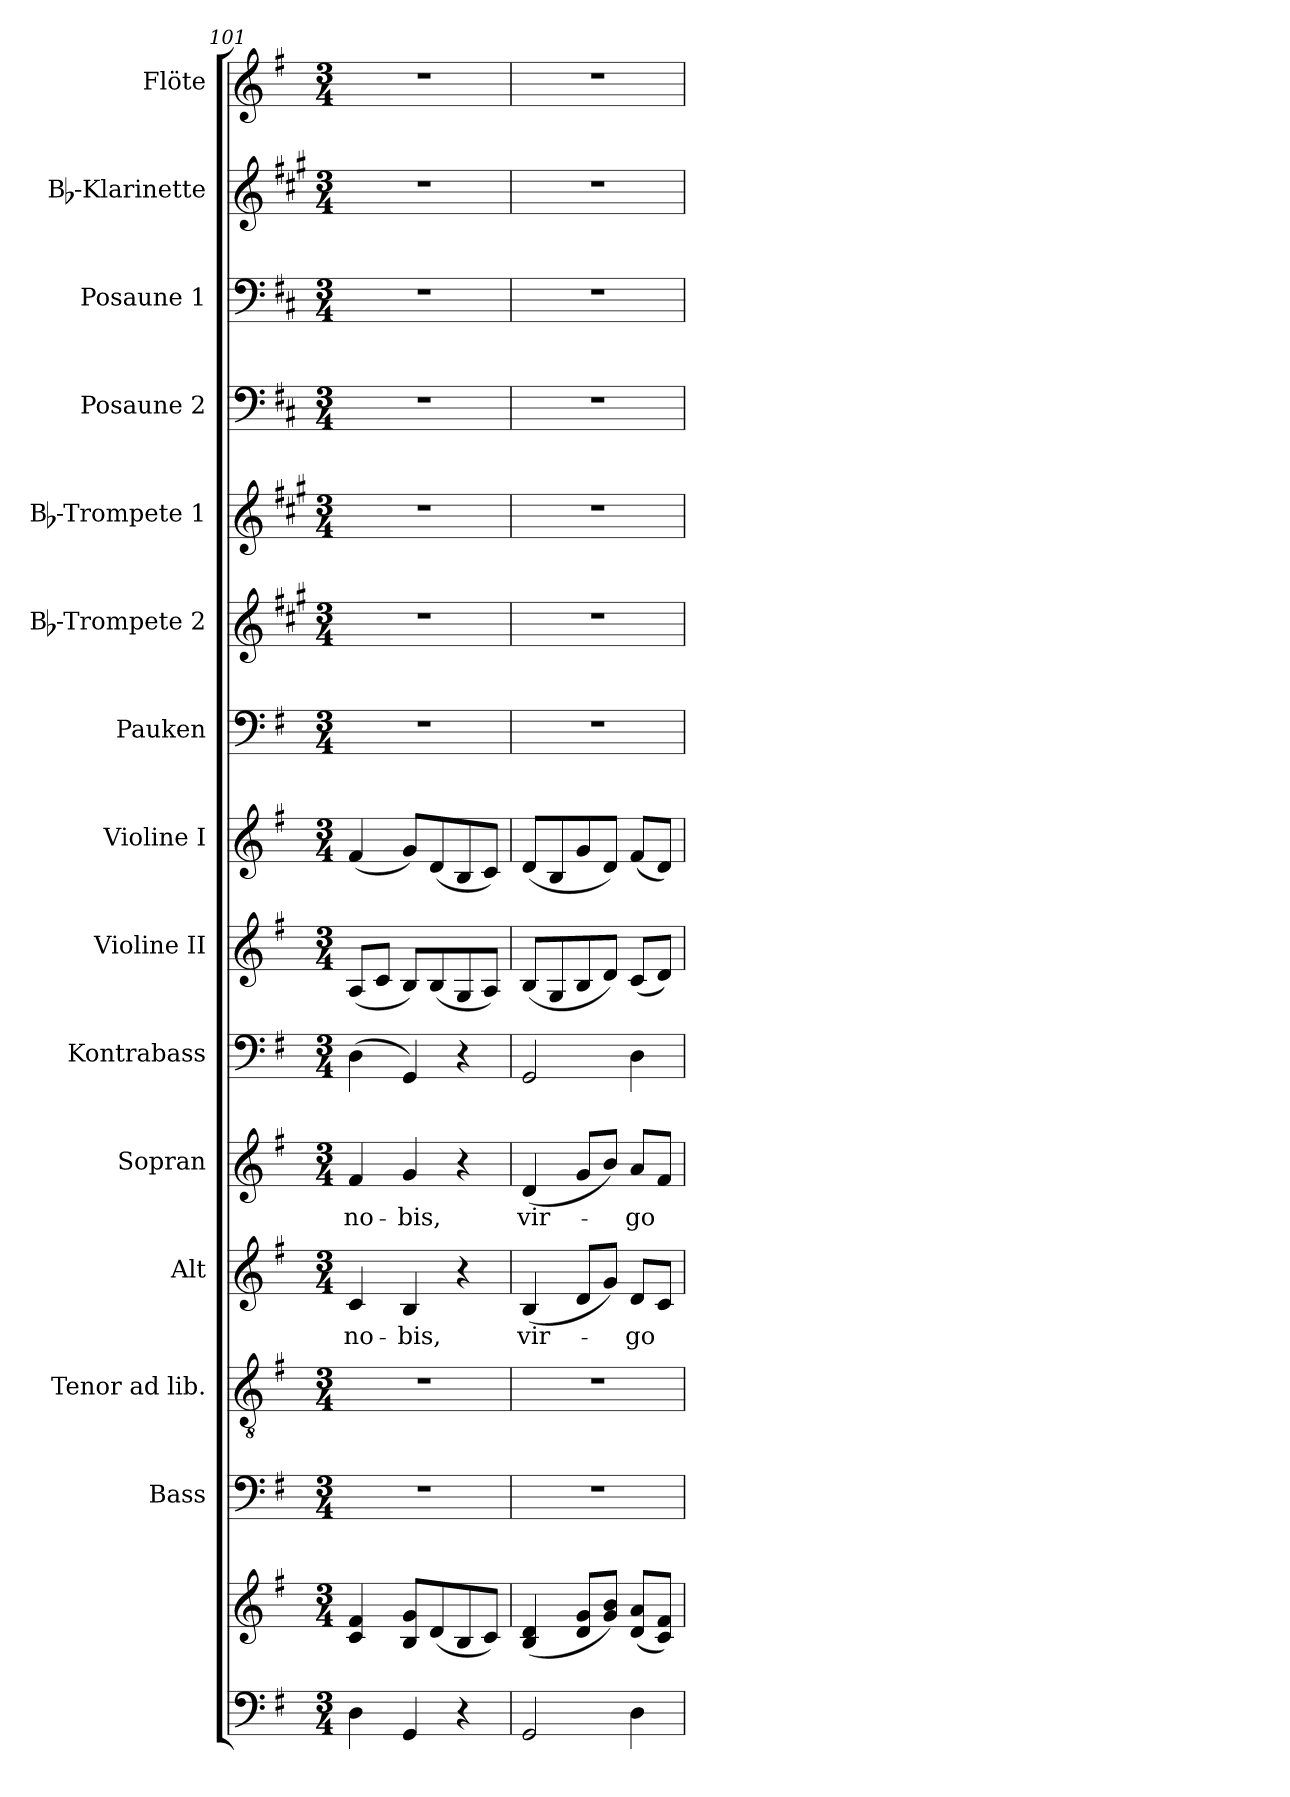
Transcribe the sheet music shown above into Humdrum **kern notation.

**kern	**kern	**kern	**kern	**kern	**text	**kern	**text	**kern	**kern	**kern	**kern	**kern	**kern	**kern	**kern	**kern	**kern
*part15	*part15	*part14	*part13	*part12	*part12	*part11	*part11	*part10	*part9	*part8	*part7	*part6	*part5	*part4	*part3	*part2	*part1
*staff16	*staff15	*staff14	*staff13	*staff12	*staff12	*staff11	*staff11	*staff10	*staff9	*staff8	*staff7	*staff6	*staff5	*staff4	*staff3	*staff2	*staff1
*	*	*I"Bass	*I"Tenor ad lib.	*I"Alt	*	*I"Sopran	*	*I"Kontrabass	*I"Violine II	*I"Violine I	*I"Pauken	*I"Bb-Trompete 2	*I"Bb-Trompete 1	*I"Posaune 2	*I"Posaune 1	*I"Bb-Klarinette	*I"Flöte
*	*	*I'B.	*I'T.	*I'A.	*	*I'S.	*	*I'Kb.	*I'Vl. II	*I'Vl. I	*I'Pk.	*I'Bb Trp. 2	*I'Bb Trp. 1	*I'Pos. 2	*I'Pos. 1	*I'Bb Kl.	*I'Fl.
*clefF4	*clefG2	*clefF4	*clefGv2	*clefG2	*	*clefG2	*	*clefF4	*clefG2	*clefG2	*clefF4	*clefG2	*clefG2	*clefF4	*clefF4	*clefG2	*clefG2
*	*	*	*	*	*	*	*	*ITrd7c12	*	*	*	*ITrd1c2	*ITrd1c2	*ITrd4c7	*ITrd4c7	*ITrd1c2	*
*k[f#]	*k[f#]	*k[f#]	*k[f#]	*k[f#]	*	*k[f#]	*	*k[f#]	*k[f#]	*k[f#]	*k[f#]	*k[f#]	*k[f#]	*k[f#]	*k[f#]	*k[f#]	*k[f#]
*G:	*G:	*G:	*G:	*G:	*	*G:	*	*G:	*G:	*G:	*G:	*G:	*G:	*G:	*G:	*G:	*G:
*M3/4	*M3/4	*M3/4	*M3/4	*M3/4	*	*M3/4	*	*M3/4	*M3/4	*M3/4	*M3/4	*M3/4	*M3/4	*M3/4	*M3/4	*M3/4	*M3/4
=101	=101	=101	=101	=101	=101	=101	=101	=101	=101	=101	=101	=101	=101	=101	=101	=101	=101
!	!	!	!	!	!LO:LY:b	!	!LO:LY:b	!	!	!	!	!	!	!	!	!	!
4D\	4c/ 4f#/	2.r	2.r	4c/	no-	4f#/	no-	(>4DD\	(<8A/L	(<4f#/	2.r	2.r	2.r	2.r	2.r	2.r	2.r
.	.	.	.	.	.	.	.	.	8c/J	.	.	.	.	.	.	.	.
!	!	!	!	!	!LO:LY:b	!	!LO:LY:b	!	!	!	!	!	!	!	!	!	!
4GG/	8B/ 8g/L	.	.	4B/	-bis,	4g/	-bis,	4GGG/)	8B/L)	8g/L)	.	.	.	.	.	.	.
.	(<8d/	.	.	.	.	.	.	.	(<8B/	(<8d/	.	.	.	.	.	.	.
4r	8B/	.	.	4r	.	4r	.	4r	8G/	8B/	.	.	.	.	.	.	.
.	8c/J)	.	.	.	.	.	.	.	8A/J)	8c/J)	.	.	.	.	.	.	.
=102	=102	=102	=102	=102	=102	=102	=102	=102	=102	=102	=102	=102	=102	=102	=102	=102	=102
!	!	!	!	!	!LO:LY:b	!	!LO:LY:b	!	!	!	!	!	!	!	!	!	!
2GG/	(<4B/ 4d/	2.r	2.r	(<4B/	vir-	(<4d/	vir-	2GGG/	(<8B/L	(<8d/L	2.r	2.r	2.r	2.r	2.r	2.r	2.r
.	.	.	.	.	.	.	.	.	8G/	8B/	.	.	.	.	.	.	.
.	8d/ 8g/L	.	.	8d/L	.	8g/L	.	.	8B/	8g/	.	.	.	.	.	.	.
.	8g/ 8b/J)	.	.	8g/J)	.	8b/J)	.	.	8d/J)	8d/J)	.	.	.	.	.	.	.
!	!	!	!	!	!LO:LY:b	!	!LO:LY:b	!	!	!	!	!	!	!	!	!	!
4D\	(<8d/ 8a/L	.	.	8d/L	-go	8a/L	-go	4DD\	(<8c/L	(<8f#/L	.	.	.	.	.	.	.
.	8c/ 8f#/J)	.	.	8c/J	.	8f#/J	.	.	8d/J)	8d/J)	.	.	.	.	.	.	.
=	=	=	=	=	=	=	=	=	=	=	=	=	=	=	=	=	=
*-	*-	*-	*-	*-	*-	*-	*-	*-	*-	*-	*-	*-	*-	*-	*-	*-	*-
